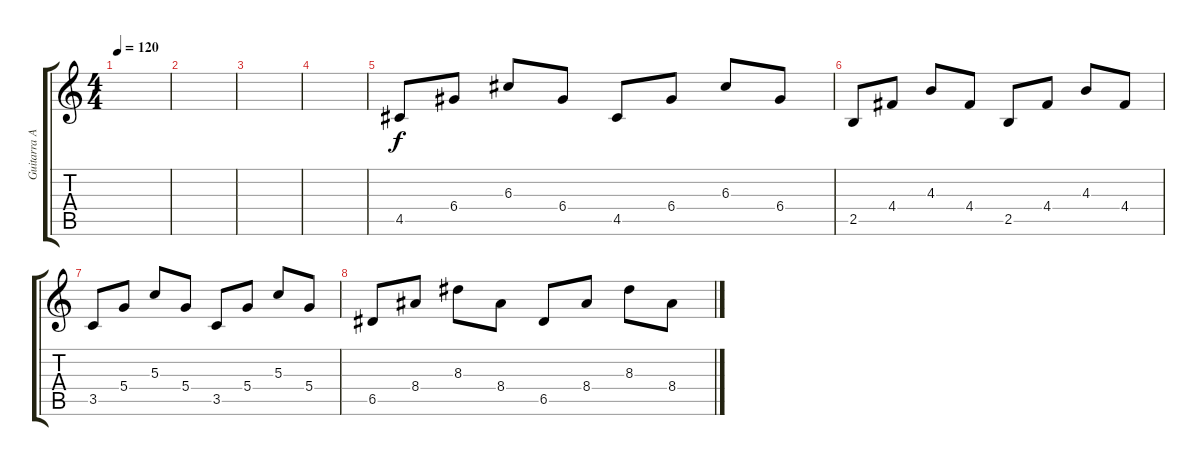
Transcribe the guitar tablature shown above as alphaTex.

\track ("Guitarra Acustica" "Guitarra A") {instrument acousticguitarnylon}
\staff {score tabs}
\tuning (E4 B3 G3 D3 A2 E2) {hide}
\ts (4 4)
\tempo 120
\clef g2
\ks c
|
|
|
|
4.5.8 6.4.8 6.3.8 6.4.8 4.5.8 6.4.8 6.3.8 6.4.8 |
2.5.8 4.4.8 4.3.8 4.4.8 2.5.8 4.4.8 4.3.8 4.4.8 |
3.5.8 5.4.8 5.3.8 5.4.8 3.5.8 5.4.8 5.3.8 5.4.8 |
6.5.8 8.4.8 8.3.8 8.4.8 6.5.8 8.4.8 8.3.8 8.4.8
